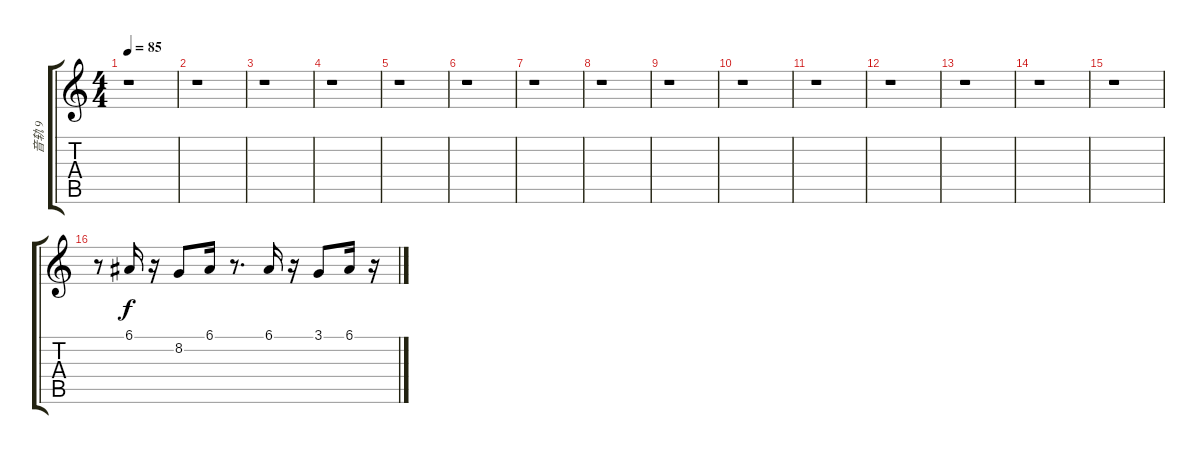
\track ("音轨 9" "音轨 9") {instrument sopranosax}
\staff {score tabs}
\tuning (E4 B3 G3 D3 A2 E2) {hide}
\ts (4 4)
\tempo 85
\clef g2
\ks c
r.1{dy f} |
r.1 |
r.1 |
r.1 |
r.1 |
r.1 |
r.1 |
r.1 |
r.1 |
r.1 |
r.1 |
r.1 |
r.1 |
r.1 |
r.1 |
r.8 6.1.16 r.16 8.2.8 6.1.16 r.8{d} 6.1.16 r.16 3.1.8 6.1.16 r.16
